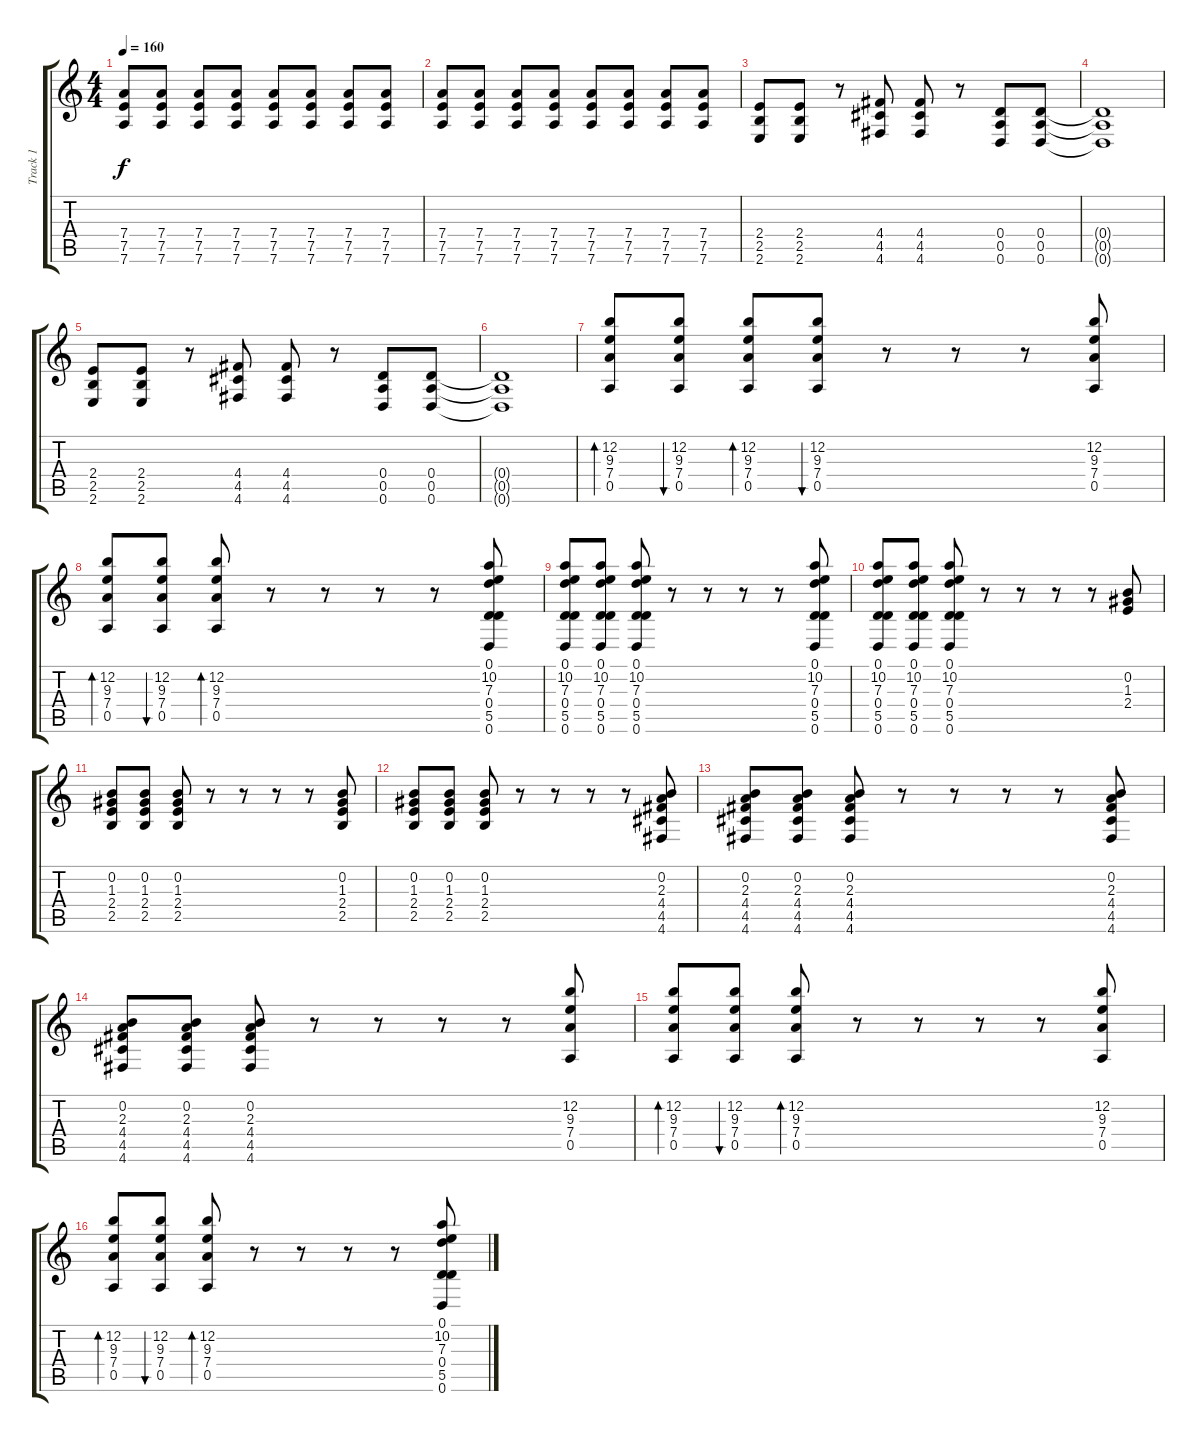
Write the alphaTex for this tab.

\track ("Track 1" "Track 1") {instrument distortionguitar}
\staff {score tabs}
\tuning (E4 B3 G3 D3 A2 D2) {hide}
\ts (4 4)
\tempo 160
\clef g2
\ks c
(7.4 7.5 7.6).8{dy f} (7.4 7.5 7.6).8 (7.4 7.5 7.6).8 (7.4 7.5 7.6).8 (7.4 7.5 7.6).8 (7.4 7.5 7.6).8 (7.4 7.5 7.6).8 (7.4 7.5 7.6).8 |
(7.4 7.5 7.6).8 (7.4 7.5 7.6).8 (7.4 7.5 7.6).8 (7.4 7.5 7.6).8 (7.4 7.5 7.6).8 (7.4 7.5 7.6).8 (7.4 7.5 7.6).8 (7.4 7.5 7.6).8 |
(2.4 2.5 2.6).8 (2.4 2.5 2.6).8 r.8 (4.4 4.5 4.6).8 (4.4 4.5 4.6).8 r.8 (0.4 0.5 0.6).8 (0.4 0.5 0.6).8 |
(0.4{t} 0.5{t} 0.6{t}).1 |
(2.4 2.5 2.6).8 (2.4 2.5 2.6).8 r.8 (4.4 4.5 4.6).8 (4.4 4.5 4.6).8 r.8 (0.4 0.5 0.6).8 (0.4 0.5 0.6).8 |
(0.4{t} 0.5{t} 0.6{t}).1 |
(12.2 9.3 7.4 0.5).8{bd 60} (12.2 9.3 7.4 0.5).8{bu 60} (12.2 9.3 7.4 0.5).8{bd 60} (12.2 9.3 7.4 0.5).8{bu 60} r.8 r.8 r.8 (12.2 9.3 7.4 0.5).8 |
(12.2 9.3 7.4 0.5).8{bd 60} (12.2 9.3 7.4 0.5).8{bu 60} (12.2 9.3 7.4 0.5).8{bd 60} r.8 r.8 r.8 r.8 (0.1 10.2 7.3 0.4 5.5 0.6).8 |
(0.1 10.2 7.3 0.4 5.5 0.6).8 (0.1 10.2 7.3 0.4 5.5 0.6).8 (0.1 10.2 7.3 0.4 5.5 0.6).8 r.8 r.8 r.8 r.8 (0.1 10.2 7.3 0.4 5.5 0.6).8 |
(0.1 10.2 7.3 0.4 5.5 0.6).8 (0.1 10.2 7.3 0.4 5.5 0.6).8 (0.1 10.2 7.3 0.4 5.5 0.6).8 r.8 r.8 r.8 r.8 (0.2 1.3 2.4).8 |
(0.2 1.3 2.4 2.5).8 (0.2 1.3 2.4 2.5).8 (0.2 1.3 2.4 2.5).8 r.8 r.8 r.8 r.8 (0.2 1.3 2.4 2.5).8 |
(0.2 1.3 2.4 2.5).8 (0.2 1.3 2.4 2.5).8 (0.2 1.3 2.4 2.5).8 r.8 r.8 r.8 r.8 (0.2 2.3 4.4 4.5 4.6).8 |
(0.2 2.3 4.4 4.5 4.6).8 (0.2 2.3 4.4 4.5 4.6).8 (0.2 2.3 4.4 4.5 4.6).8 r.8 r.8 r.8 r.8 (0.2 2.3 4.4 4.5 4.6).8 |
(0.2 2.3 4.4 4.5 4.6).8 (0.2 2.3 4.4 4.5 4.6).8 (0.2 2.3 4.4 4.5 4.6).8 r.8 r.8 r.8 r.8 (12.2 9.3 7.4 0.5).8 |
(12.2 9.3 7.4 0.5).8{bd 60} (12.2 9.3 7.4 0.5).8{bu 60} (12.2 9.3 7.4 0.5).8{bd 60} r.8 r.8 r.8 r.8 (12.2 9.3 7.4 0.5).8 |
(12.2 9.3 7.4 0.5).8{bd 60} (12.2 9.3 7.4 0.5).8{bu 60} (12.2 9.3 7.4 0.5).8{bd 60} r.8 r.8 r.8 r.8 (0.1 10.2 7.3 0.4 5.5 0.6).8
